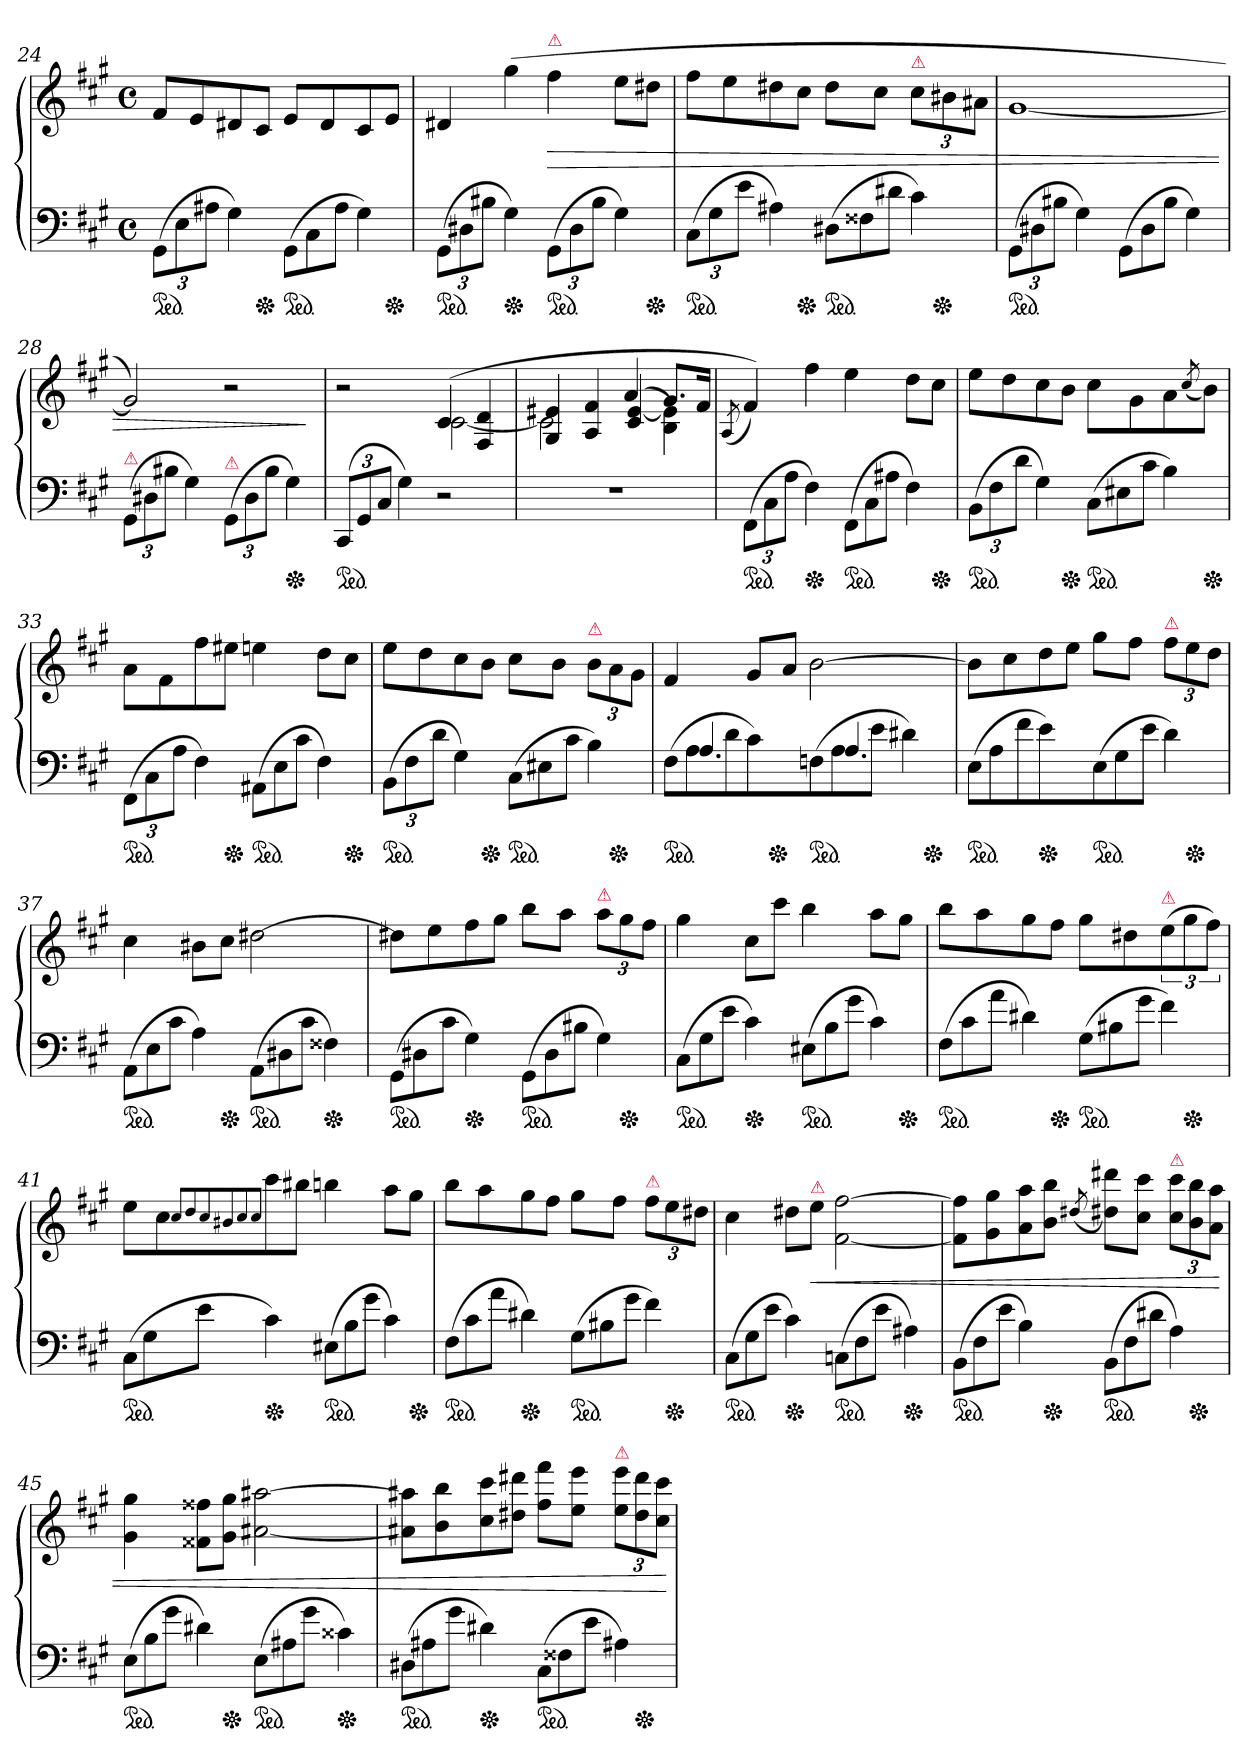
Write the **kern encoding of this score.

**kern	**kern	**dynam
*part1	*part1	*part1
*staff2	*staff1	*staff1/2
*clefF4	*clefG2	*
*k[f#c#g#]	*k[f#c#g#]	*
*f#:	*f#:	*
*M4/4	*M4/4	*
*met(c)	*met(c)	*
=24	=24	=24
!LO:TX:a:color=crimson:t=⚠	!	!
*ped	*	*
(>12GG#L	8f#L	.
12E	.	.
.	8e	.
12A#XJ	.	.
4G#)	8d#X	.
*Xped	*	*
.	8c#J	.
*Xtuplet	*	*
*ped	*	*
(>12GG#\L	8eL	.
12C#	.	.
.	8d#	.
12A#J	.	.
4G#)	8c#	.
*Xped	*	*
.	8eJ	.
=25	=25	=25
*tuplet	*	*
!LO:TX:a:color=crimson:t=⚠	!	!
*ped	*	*
(>12GG#L	4d#X	.
12D#X	.	.
12B#XJ	.	.
*Xped	*	*
4G#)	(>4gg#	.
!	!LO:TX:a:color=crimson:t=⚠	!
!LO:TX:a:color=crimson:t=⚠	!	!
*ped	*	*
(>12GG#L	4ff#	>
12D#	.	.
12B#J	.	.
4G#)	8eeL	.
*Xped	*	*
.	8dd#XJ	.
=26	=26	=26
!LO:TX:a:color=crimson:t=⚠	!	!
*ped	*	*
(>12C#L	8ff#L	.
12G#	.	.
.	8ee	.
12eJ	.	.
4A#X)	8dd#X	.
*Xped	*	*
.	8cc#J	.
*Xtuplet	*	*
*ped	*	*
(>12D#XL	8dd#L	.
12F##X	.	.
.	8cc#J	.
12d#XJ	.	.
!	!LO:TX:a:color=crimson:t=⚠	!
4c#)	12cc#L	.
*Xped	*	*
.	12b#X	.
.	12a#XJ	.
=27	=27	=27
*tuplet	*	*
!LO:TX:a:color=crimson:t=⚠	!	!
*ped	*	*
(>12GG#L	[1g#	.
12D#X	.	.
12B#XJ	.	.
4G#)	.	.
*Xtuplet	*	*
(>12GG#L	.	.
12D#	.	.
12B#J	.	.
4G#)	.	.
=28	=28	=28
*tuplet	*	*
!LO:TX:a:color=crimson:t=⚠	!	!
(>12GG#L	2g#])	.
12D#X	.	.
12B#XJ	.	.
4G#)	.	.
!LO:TX:a:color=crimson:t=⚠	!	!
(>12GG#L	2r	.
12D#	.	.
12B#J	.	.
*Xped	*	*
4G#)	.	.
.	.	]
=29	=29	=29
*	*^	*
!LO:TX:a:color=crimson:t=⚠	!	!	!
*ped	*	*	*
(12CC#L	2r	2ryy	.
12GG#	.	.	.
12C#J	.	.	.
4G#)	.	.	.
2r	(>4c#	[2c#	.
.	4F#/ 4d/	.	.
=30	=30	=30	=30
1r	4G#/ 4e#X/	2c#]	.
.	4A/ 4f#/	.	.
.	4a	(<4c#/ [4e#/	.
.	8.g#L	4B 4e#])	.
.	16f#Jk	.	.
*	*v	*v	*
=31	=31	=31
.	(<8qA/	.
!LO:TX:a:color=crimson:t=⚠	!	!
*ped	*	*
(>12FF#\L	4f#))	.
12C#	.	.
12AJ	.	.
*Xped	*	*
4F#)	4ff#	.
*Xtuplet	*	*
*ped	*	*
(>12FF#\L	4ee	.
12C#	.	.
12A#XJ	.	.
4F#)	8ddL	.
*Xped	*	*
.	8cc#J	.
=32	=32	=32
*tuplet	*	*
!LO:TX:a:color=crimson:t=⚠	!	!
*ped	*	*
(>12BBL	8eeL	.
12F#	.	.
.	8dd	.
12dJ	.	.
4G#)	8cc#	.
*Xped	*	*
.	8bJ	.
*Xtuplet	*	*
*ped	*	*
(12C#L	8cc#\L	.
12E#X	.	.
.	8g#	.
12c#J	.	.
4B)	8a	.
.	(8qcc#/	.
*Xped	*	*
.	8bJ)	.
=33	=33	=33
*tuplet	*	*
!LO:TX:a:color=crimson:t=⚠	!	!
*ped	*	*
(>12FF#\L	8aL	.
12C#	.	.
.	8f#	.
12AJ	.	.
4F#)	8ff#	.
*Xped	*	*
.	8ee#XJ	.
*Xtuplet	*	*
*ped	*	*
(>12AA#XL	4een	.
12E	.	.
12c#J	.	.
4F#)	8ddL	.
*Xped	*	*
.	8cc#J	.
=34	=34	=34
*tuplet	*	*
!LO:TX:a:color=crimson:t=⚠	!	!
*ped	*	*
(>12BBL	8eeL	.
12F#	.	.
.	8dd	.
12dJ	.	.
4G#)	8cc#	.
*Xped	*	*
.	8bJ	.
*Xtuplet	*	*
*ped	*	*
(>12C#L	8cc#L	.
12E#X	.	.
.	8bJ	.
12c#J	.	.
!	!LO:TX:a:color=crimson:t=⚠	!
4B)	12b\L	.
*Xped	*	*
.	12a	.
.	12g#J	.
=35	=35	=35
!LO:N:vis=2	!	!
*^	*	*
*ped	*	*	*
(>12F#\	12ryy	4f#	.
12A	6.A/	.	.
12dJ	.	.	.
4c#\)	.	8g#L	.
*Xped	*	*	*
.	6ryy	.	.
.	.	8aJ	.
!LO:N:vis=2	!	!	!
*ped	*	*	*
(12Fn\	12ryy	[2b	.
12A	6.A/	.	.
12eJ	.	.	.
4d#X\)	.	.	.
*Xped	*	*	*
.	6ryy	.	.
=36	=36	=36	=36
!LO:N:vis=2	!	!	!
*v	*v	*	*
*ped	*	*
(12E	8bL]	.
12A	.	.
.	8cc#	.
12f#J	.	.
*Xped	*	*
4e)	8dd	.
.	8eeJ	.
!LO:N:vis=2	!	!
*ped	*	*
(12E	8gg#L	.
12G#	.	.
.	8ff#J	.
12eJ	.	.
!	!LO:TX:a:color=crimson:t=⚠	!
4d)	12ff#L	.
*Xped	*	*
.	12ee	.
.	12ddJ	.
=37	=37	=37
*ped	*	*
(>12AAL	4cc#	.
12E	.	.
12c#J	.	.
4A)	8b#XL	.
*Xped	*	*
.	8cc#J	.
*ped	*	*
(>12AAL	[2dd#X	.
12D#X	.	.
12c#J	.	.
*Xped	*	*
4F##X)	.	.
=38	=38	=38
*ped	*	*
(>12GG#L	8dd#XL]	.
12D#X	.	.
.	8ee	.
12c#J	.	.
*Xped	*	*
4G#)	8ff#	.
.	8gg#J	.
*ped	*	*
(>12GG#L	8bbL	.
12D#	.	.
.	8aaJ	.
12B#XJ	.	.
!	!LO:TX:a:color=crimson:t=⚠	!
4G#)	12aaL	.
*Xped	*	*
.	12gg#	.
.	12ff#J	.
=39	=39	=39
*ped	*	*
(12C#L	4gg#	.
12G#	.	.
12eJ	.	.
*Xped	*	*
4c#)	8cc#L	.
.	8ccc#J	.
*ped	*	*
(>12E#XL	4bb	.
12B	.	.
12g#J	.	.
4c#)	8aaL	.
*Xped	*	*
.	8gg#J	.
=40	=40	=40
*ped	*	*
(>12F#L	8bbL	.
12c#	.	.
.	8aa	.
12aJ	.	.
4d#X)	8gg#	.
*Xped	*	*
.	8ff#J	.
*ped	*	*
(12G#L	8gg#L	.
12B#X	.	.
.	8dd#X	.
12g#J	.	.
!	!LO:TX:a:color=crimson:t=⚠	!
4f#)	(12ee	.
*Xped	*	*
.	12gg#	.
.	12ff#J)	.
=41	=41	=41
*ped	*	*
(>12C#L	8eeL	.
12G#	.	.
.	8cc#	.
12eJ	.	.
.	8qcc#/L	.
.	8qdd/	.
.	8qcc#/	.
.	8qb#X/	.
.	8qcc#/	.
.	8qcc#/J	.
*Xped	*	*
4c#)	8ccc#	.
.	8bb#XJ	.
*ped	*	*
(>12E#XL	4bbn	.
12B	.	.
12g#J	.	.
4c#)	8aaL	.
*Xped	*	*
.	8gg#J	.
=42	=42	=42
*ped	*	*
(>12F#L	8bbL	.
12c#	.	.
.	8aa	.
12aJ	.	.
*Xped	*	*
4d#X)	8gg#	.
.	8ff#J	.
*ped	*	*
(12G#L	8gg#L	.
12B#X	.	.
.	8ff#J	.
12g#J	.	.
!	!LO:TX:a:color=crimson:t=⚠	!
4f#)	12ff#L	.
*Xped	*	*
.	12ee	.
.	12dd#XJ	.
=43	=43	=43
*ped	*	*
(>12C#L	4cc#	.
12G#	.	.
12eJ	.	.
*Xped	*	*
4c#)	8dd#XL	.
!	!LO:TX:a:color=crimson:t=⚠	!
.	8eeJ	<
*ped	*	*
(>12CnL	[2f# [2ff#	.
12F#	.	.
12eJ	.	.
*Xped	*	*
4A#X)	.	.
=44	=44	=44
*ped	*	*
(>12BBL	8f#] 8ff#]L	.
12F#	.	.
.	8g# 8gg#	.
12eJ	.	.
4B)	8a 8aa	.
*Xped	*	*
.	8b 8bbJ	.
.	(>8qdd#X/	.
*ped	*	*
(>12BBL	8dd#X 8ddd#XL)	.
12F#	.	.
.	8cc# 8ccc#J	.
12d#XJ	.	.
!	!LO:TX:a:color=crimson:t=⚠	!
4A)	12cc# 12ccc#L	.
*Xped	*	*
.	12b 12bb	.
.	12a 12aaJ	.
=45	=45	=45
*ped	*	*
(>12EL	4g# 4gg#	.
12B	.	.
12g#J	.	.
4d#X)	8f##X 8ff##XL	.
*Xped	*	*
.	8g# 8gg#J	.
*ped	*	*
(>12EL	[2a#X [2aa#X	.
12A#X	.	.
12g#J	.	.
*Xped	*	*
4c##X)	.	.
=46	=46	=46
*ped	*	*
(12D#XL	8a#X] 8aa#X]L	.
12A#X	.	.
.	8b 8bb	.
12g#J	.	.
*Xped	*	*
4d#X)	8cc# 8ccc#	.
.	8dd#X 8ddd#XJ	.
*ped	*	*
(>12C#L	8ff# 8fff#L	.
12F##X	.	.
.	8ee 8eeeJ	.
12eJ	.	.
!	!LO:TX:a:color=crimson:t=⚠	!
4A#X)	12ee 12eeeL	.
*Xped	*	*
.	12dd# 12ddd#	.
.	12cc# 12ccc#J	.
.	.	[
=	=	=
*-	*-	*-
